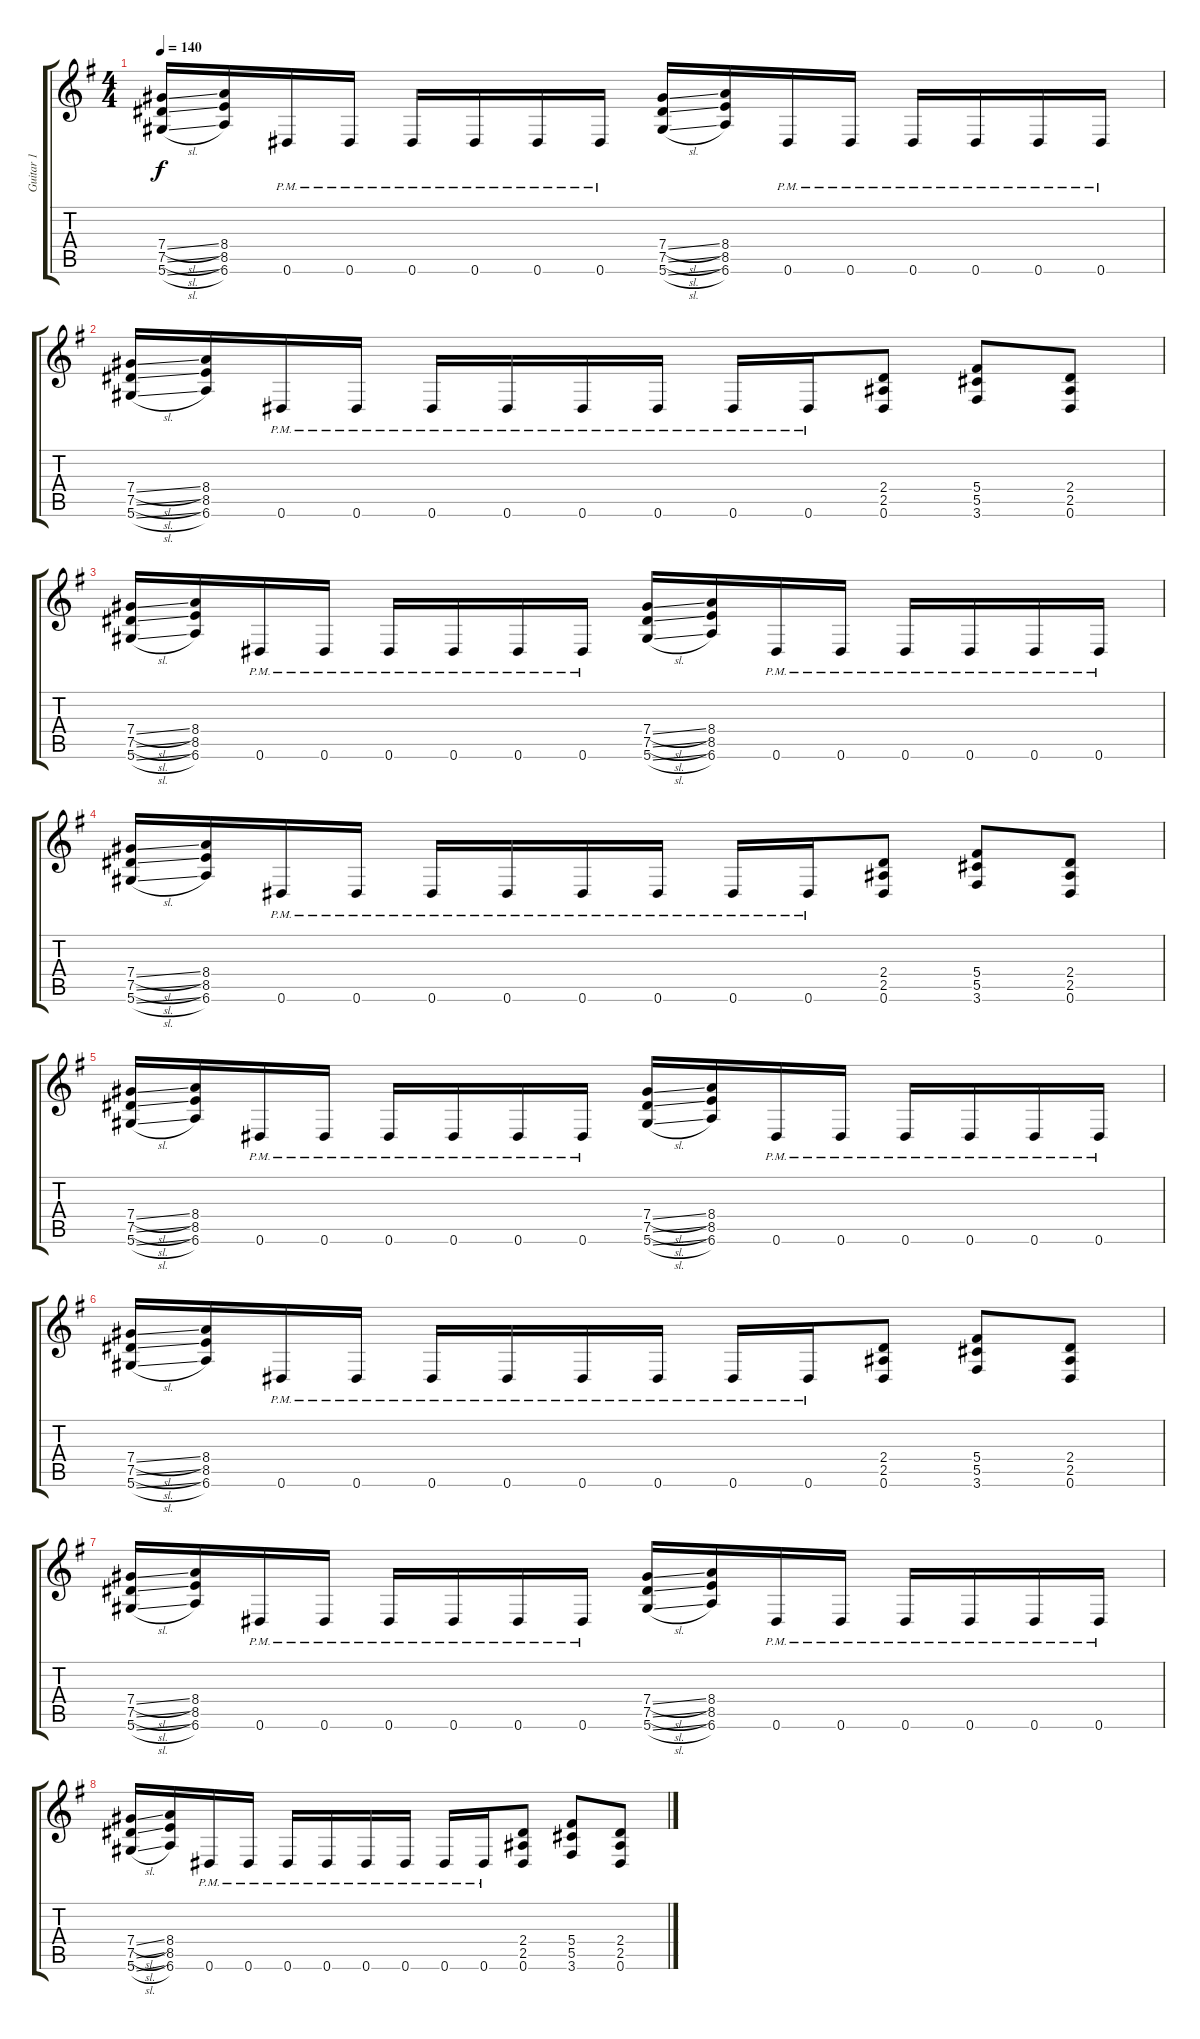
\track ("Guitar 1" "Guitar 1") {instrument overdrivenguitar}
\staff {score tabs}
\tuning (Eb4 Bb3 Gb3 Db3 Ab2 Eb2) {hide}
\ts (4 4)
\tempo 140
\clef g2
\ks g
(7.4{sl} 7.5{sl} 5.6{sl}).16{dy f} (8.4 8.5 6.6).16 0.6{pm}.16 0.6{pm}.16 0.6{pm}.16 0.6{pm}.16 0.6{pm}.16 0.6{pm}.16 (7.4{sl} 7.5{sl} 5.6{sl}).16 (8.4 8.5 6.6).16 0.6{pm}.16 0.6{pm}.16 0.6{pm}.16 0.6{pm}.16 0.6{pm}.16 0.6{pm}.16 |
(7.4{sl} 7.5{sl} 5.6{sl}).16 (8.4 8.5 6.6).16 0.6{pm}.16 0.6{pm}.16 0.6{pm}.16 0.6{pm}.16 0.6{pm}.16 0.6{pm}.16 0.6{pm}.16 0.6{pm}.16 (2.4 2.5 0.6).8 (5.4 5.5 3.6).8 (2.4 2.5 0.6).8 |
(7.4{sl} 7.5{sl} 5.6{sl}).16 (8.4 8.5 6.6).16 0.6{pm}.16 0.6{pm}.16 0.6{pm}.16 0.6{pm}.16 0.6{pm}.16 0.6{pm}.16 (7.4{sl} 7.5{sl} 5.6{sl}).16 (8.4 8.5 6.6).16 0.6{pm}.16 0.6{pm}.16 0.6{pm}.16 0.6{pm}.16 0.6{pm}.16 0.6{pm}.16 |
(7.4{sl} 7.5{sl} 5.6{sl}).16 (8.4 8.5 6.6).16 0.6{pm}.16 0.6{pm}.16 0.6{pm}.16 0.6{pm}.16 0.6{pm}.16 0.6{pm}.16 0.6{pm}.16 0.6{pm}.16 (2.4 2.5 0.6).8 (5.4 5.5 3.6).8 (2.4 2.5 0.6).8 |
(7.4{sl} 7.5{sl} 5.6{sl}).16 (8.4 8.5 6.6).16 0.6{pm}.16 0.6{pm}.16 0.6{pm}.16 0.6{pm}.16 0.6{pm}.16 0.6{pm}.16 (7.4{sl} 7.5{sl} 5.6{sl}).16 (8.4 8.5 6.6).16 0.6{pm}.16 0.6{pm}.16 0.6{pm}.16 0.6{pm}.16 0.6{pm}.16 0.6{pm}.16 |
(7.4{sl} 7.5{sl} 5.6{sl}).16 (8.4 8.5 6.6).16 0.6{pm}.16 0.6{pm}.16 0.6{pm}.16 0.6{pm}.16 0.6{pm}.16 0.6{pm}.16 0.6{pm}.16 0.6{pm}.16 (2.4 2.5 0.6).8 (5.4 5.5 3.6).8 (2.4 2.5 0.6).8 |
(7.4{sl} 7.5{sl} 5.6{sl}).16 (8.4 8.5 6.6).16 0.6{pm}.16 0.6{pm}.16 0.6{pm}.16 0.6{pm}.16 0.6{pm}.16 0.6{pm}.16 (7.4{sl} 7.5{sl} 5.6{sl}).16 (8.4 8.5 6.6).16 0.6{pm}.16 0.6{pm}.16 0.6{pm}.16 0.6{pm}.16 0.6{pm}.16 0.6{pm}.16 |
(7.4{sl} 7.5{sl} 5.6{sl}).16 (8.4 8.5 6.6).16 0.6{pm}.16 0.6{pm}.16 0.6{pm}.16 0.6{pm}.16 0.6{pm}.16 0.6{pm}.16 0.6{pm}.16 0.6{pm}.16 (2.4 2.5 0.6).8 (5.4 5.5 3.6).8 (2.4 2.5 0.6).8
